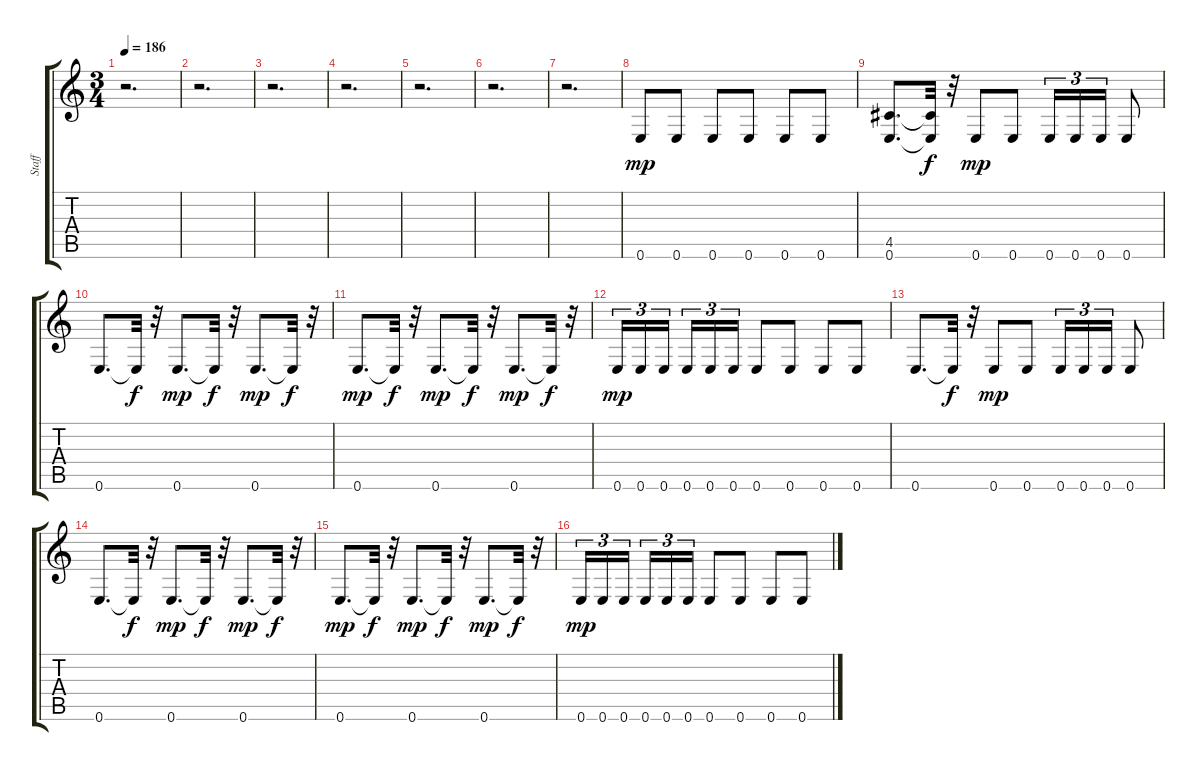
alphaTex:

\track ("Staff" "Staff") {instrument acousticguitarsteel}
\staff {score tabs}
\tuning (E4 B3 G3 D3 A2 E2) {hide}
\ts (3 4)
\tempo 186
\clef g2
\ks c
r.2{d dy f} |
r.2{d} |
r.2{d} |
r.2{d} |
r.2{d} |
r.2{d} |
r.2{d} |
0.6.8{dy mp} 0.6.8 0.6.8 0.6.8 0.6.8 0.6.8 |
(4.5 0.6).8{d} (4.5{t} 0.6{t}).32{dy f} r.32 0.6.8{dy mp} 0.6.8 0.6.16{tu (3 2)} 0.6.16{tu (3 2)} 0.6.16{tu (3 2)} 0.6.8 |
0.6.8{d} 0.6{t}.32{dy f} r.32 0.6.8{d dy mp} 0.6{t}.32{dy f} r.32 0.6.8{d dy mp} 0.6{t}.32{dy f} r.32 |
0.6.8{d dy mp} 0.6{t}.32{dy f} r.32 0.6.8{d dy mp} 0.6{t}.32{dy f} r.32 0.6.8{d dy mp} 0.6{t}.32{dy f} r.32 |
0.6.16{tu (3 2) dy mp} 0.6.16{tu (3 2)} 0.6.16{tu (3 2) beam splitsecondary} 0.6.16{tu (3 2)} 0.6.16{tu (3 2)} 0.6.16{tu (3 2)} 0.6.8 0.6.8 0.6.8 0.6.8 |
0.6.8{d} 0.6{t}.32{dy f} r.32 0.6.8{dy mp} 0.6.8 0.6.16{tu (3 2)} 0.6.16{tu (3 2)} 0.6.16{tu (3 2)} 0.6.8 |
0.6.8{d} 0.6{t}.32{dy f} r.32 0.6.8{d dy mp} 0.6{t}.32{dy f} r.32 0.6.8{d dy mp} 0.6{t}.32{dy f} r.32 |
0.6.8{d dy mp} 0.6{t}.32{dy f} r.32 0.6.8{d dy mp} 0.6{t}.32{dy f} r.32 0.6.8{d dy mp} 0.6{t}.32{dy f} r.32 |
0.6.16{tu (3 2) dy mp} 0.6.16{tu (3 2)} 0.6.16{tu (3 2) beam splitsecondary} 0.6.16{tu (3 2)} 0.6.16{tu (3 2)} 0.6.16{tu (3 2)} 0.6.8 0.6.8 0.6.8 0.6.8
